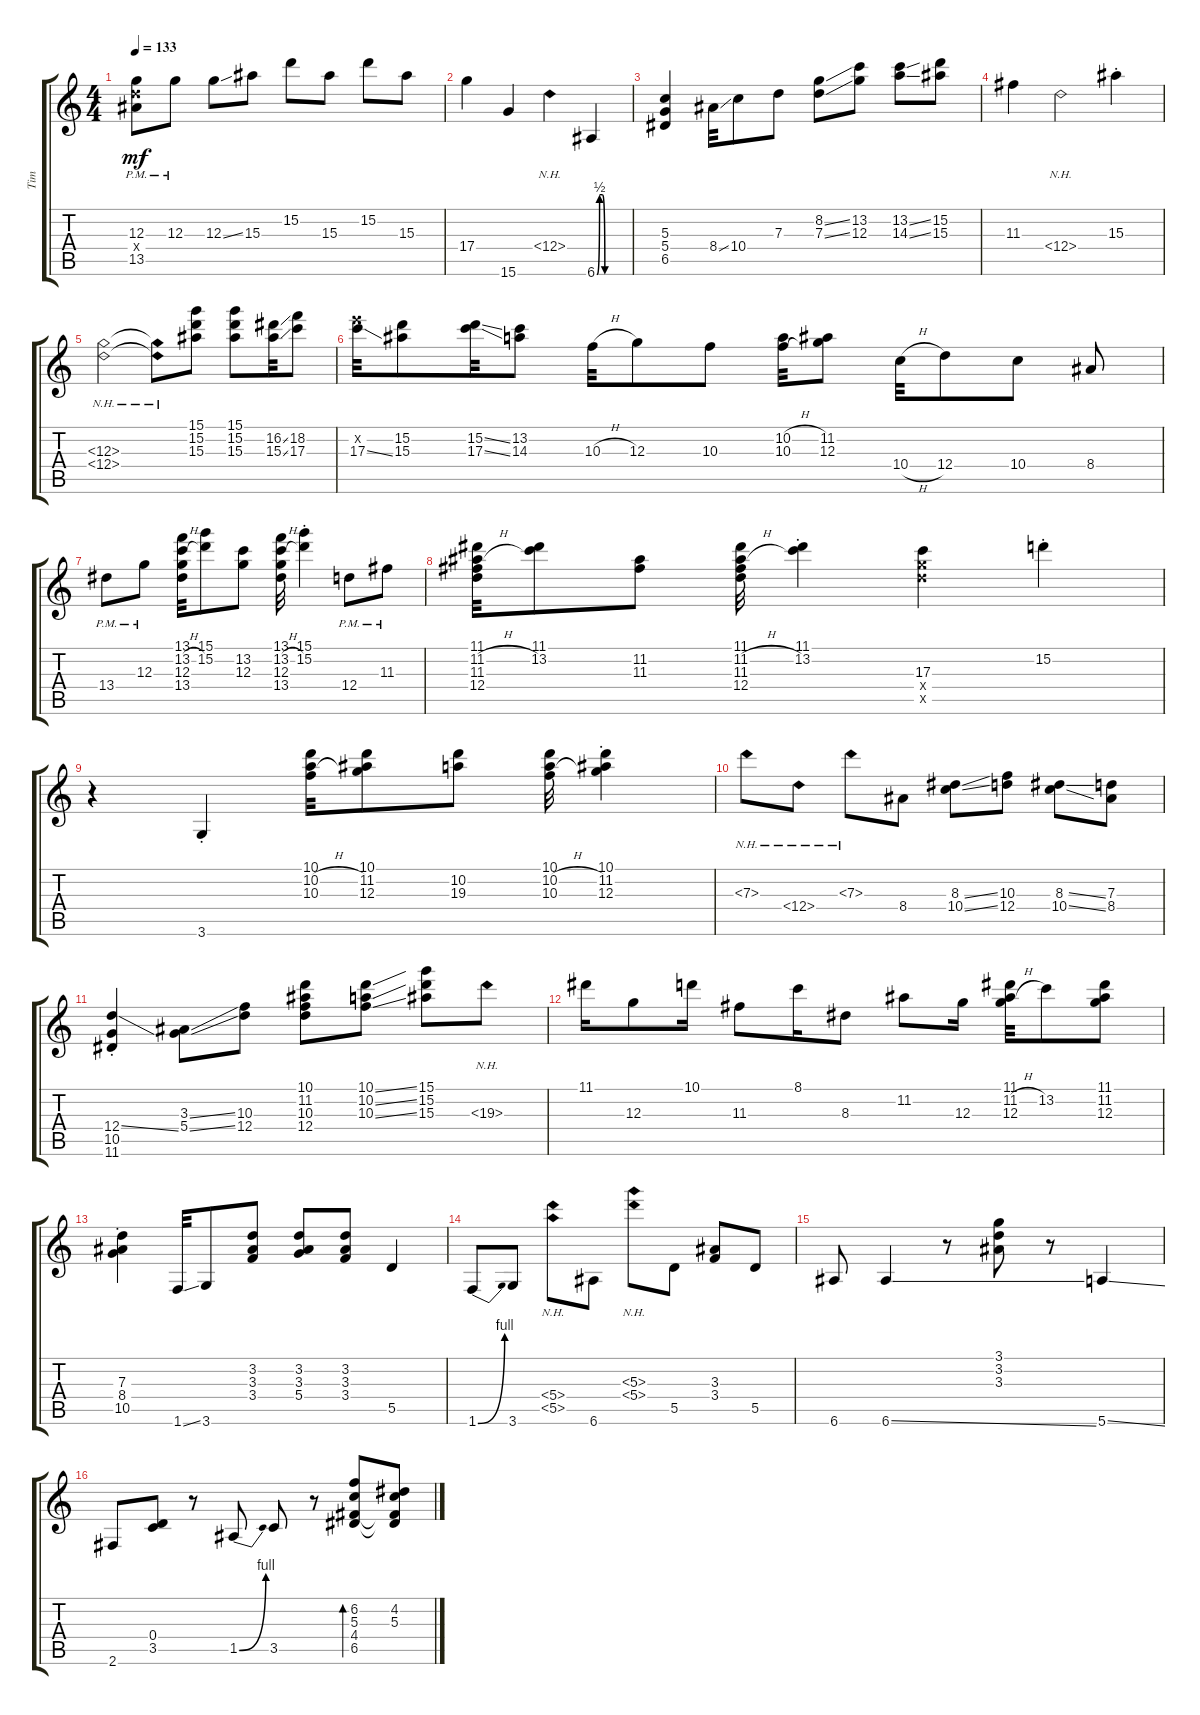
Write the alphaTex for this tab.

\track ("Tim" "Tim") {instrument acousticguitarsteel}
\staff {score tabs}
\tuning (E4 B3 G3 D3 A2 E2) {hide}
\ts (4 4)
\tempo 133
\clef g2
\ks c
(12.3{pm} 12.4{pm x} 13.5{pm}).8{dy mf} 12.3{pm}.8 12.3{ss}.8 15.3.8 15.2.8 15.3.8 15.2.8 15.3.8 |
17.4.4 15.6.4 12.4{nh}.4 6.6{be (custom 0 0 5 2 10 2 15 0 60 0)}.4 |
(5.3 5.4 6.5).4 8.4{ss}.32 10.4.8 7.3.8 (8.2{ss} 7.3{ss}).8 (13.2 12.3).8 (13.2{ss} 14.3{ss}).8 (15.2 15.3).8 |
11.3.4 12.4{nh}.2 15.3{st}.4 |
(12.3{nh} 12.4{nh}).2 (12.3{nh t} 12.4{nh t}).8 (15.1 15.2 15.3).8 (15.1 15.2 15.3).8 (16.2{ss} 15.3{ss}).32 (18.2 17.3).8 |
(17.2{x} 17.3{ss}).32 (15.2 15.3).8 (15.2{ss} 17.3{ss}).32 (13.2 14.3).8 10.3{h}.32 12.3.8 10.3.8 (10.2{h} 10.3{h}).32 (11.2 12.3).8 10.4{h}.32 12.4.8 10.4.8 8.4.8 |
13.4{pm}.8 12.3{pm}.8 (13.1 13.2{h} 12.3 13.4).32 (15.1 15.2).8 (13.2 12.3).8 (13.1 13.2{h} 12.3 13.4).32 (15.1{st} 15.2{st}).4 12.4{pm}.8 11.3{pm}.8 |
(11.1 11.2{h} 11.3 12.4).32 (11.1 13.2).8 (11.2 11.3).8 (11.1 11.2{h} 11.3 12.4).32 (11.1{st} 13.2{st}).4 (17.3 17.4{x} 17.5{x}).4 15.2{st}.4 |
r.4 3.6{st}.4 (10.1 10.2{h} 10.3).32 (10.1 11.2 12.3).8 (10.2 19.3).8 (10.1 10.2{h} 10.3).32 (10.1{st} 11.2{st} 12.3{st}).4 |
7.3{nh}.8 12.4{nh}.8 7.3{nh}.8 8.4.8 (8.3{ss} 10.4{ss}).8 (10.3 12.4).8 (8.3{ss} 10.4{ss}).8 (7.3 8.4).8 |
(12.4{ss st} 10.5{st} 11.6{st}).4 (3.3{ss} 5.4{ss}).8 (10.3 12.4).8 (10.1 11.2 10.3 12.4).8 (10.1{ss} 10.2{ss} 10.3{ss}).8 (15.1 15.2 15.3).8 19.3{nh}.8 |
11.1.16 12.3.8 10.1.16 11.3.8 8.1.16 8.3.8 11.2.8 12.3.16 (11.1 11.2{h} 12.3).32 13.2.8 (11.1 11.2 12.3).8 |
(7.3{st} 8.4 10.5).4 1.6{ss}.32 3.6.8 (3.2 3.3 3.4).8 (3.2 3.3 5.4).8 (3.2 3.3 3.4).8 5.5.4 |
1.6{be (bend 0 0 60 4)}.8 3.6.8 (5.4{nh} 5.5{nh}).8 6.6.8 (5.3{nh} 5.4{nh}).8 5.5.8 (3.3 3.4).8 5.5.8 |
6.6.8 6.6{ss}.4 r.8 (3.1 3.2 3.3).8 r.8 5.6{ss}.4 |
2.6.8 (0.4 3.5).8 r.8 1.5{be (bend 0 0 60 4)}.8 3.5.8 r.8 (6.2 5.3 4.4 6.5).8{bd 30} (4.2 5.3 4.4{t} 6.5{t}).8
